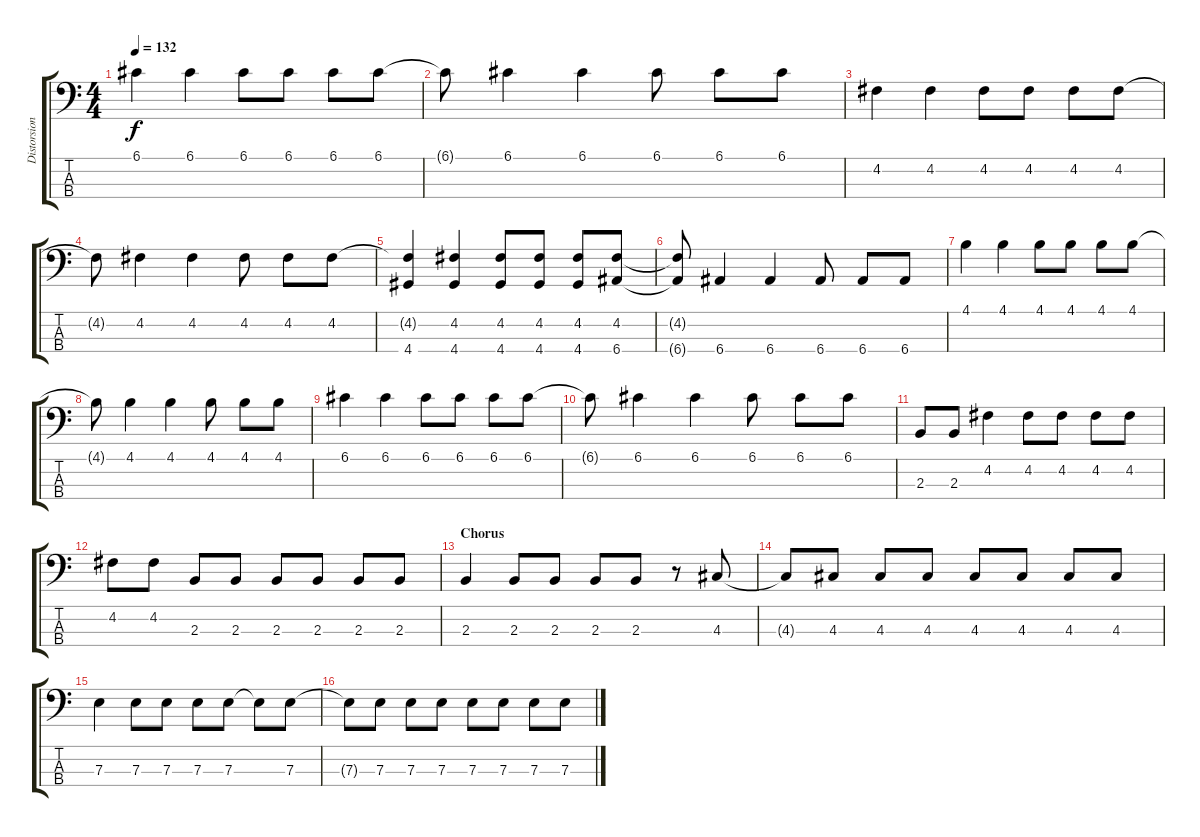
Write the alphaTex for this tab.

\track ("Distorsion Bass" "Distorsion") {instrument distortionguitar}
\staff {score tabs}
\tuning (G2 D2 A1 E1) {hide}
\ts (4 4)
\tempo 132
\clef f4
\ks c
6.1.4{dy f} 6.1.4 6.1.8 6.1.8 6.1.8 6.1.8 |
6.1{t}.8 6.1.4 6.1.4 6.1.8 6.1.8 6.1.8 |
4.2.4 4.2.4 4.2.8 4.2.8 4.2.8 4.2.8 |
4.2{t}.8 4.2.4 4.2.4 4.2.8 4.2.8 4.2.8 |
(4.2{t} 4.4).4 (4.2 4.4).4 (4.2 4.4).8 (4.2 4.4).8 (4.2 4.4).8 (4.2 6.4).8 |
(4.2{t} 6.4{t}).8 6.4.4 6.4.4 6.4.8 6.4.8 6.4.8 |
4.1.4 4.1.4 4.1.8 4.1.8 4.1.8 4.1.8 |
4.1{t}.8 4.1.4 4.1.4 4.1.8 4.1.8 4.1.8 |
6.1.4 6.1.4 6.1.8 6.1.8 6.1.8 6.1.8 |
6.1{t}.8 6.1.4 6.1.4 6.1.8 6.1.8 6.1.8 |
2.3.8 2.3.8 4.2.4 4.2.8 4.2.8 4.2.8 4.2.8 |
4.2.8 4.2.8 2.3.8 2.3.8 2.3.8 2.3.8 2.3.8 2.3.8 |
\section ("" "Chorus")
2.3.4 2.3.8 2.3.8 2.3.8 2.3.8 r.8 4.3.8 |
4.3{t}.8 4.3.8 4.3.8 4.3.8 4.3.8 4.3.8 4.3.8 4.3.8 |
7.3.4 7.3.8 7.3.8 7.3.8 7.3.8 7.3{t}.8 7.3.8 |
7.3{t}.8 7.3.8 7.3.8 7.3.8 7.3.8 7.3.8 7.3.8 7.3.8
